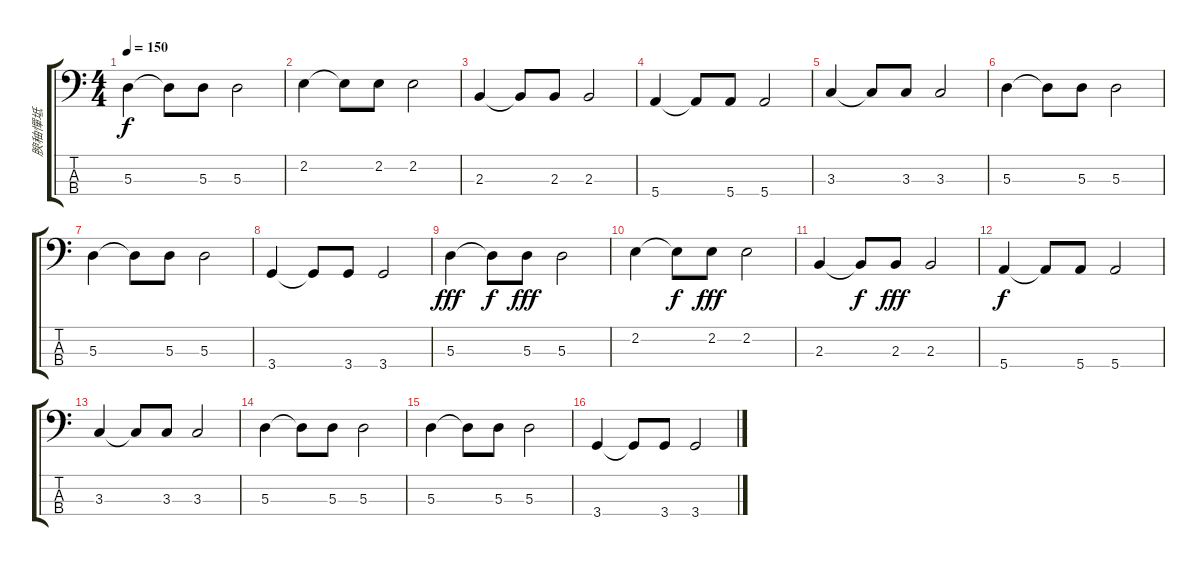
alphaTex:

\track ("腴秞憚坻" "腴秞憚坻") {instrument electricbassfinger}
\staff {score tabs}
\tuning (G2 D2 A1 E1) {hide}
\ts (4 4)
\tempo 150
\clef f4
\ks c
5.3.4{dy f} 5.3{t}.8 5.3.8 5.3.2 |
2.2.4 2.2{t}.8 2.2.8 2.2.2 |
2.3.4 2.3{t}.8 2.3.8 2.3.2 |
5.4.4 5.4{t}.8 5.4.8 5.4.2 |
3.3.4 3.3{t}.8 3.3.8 3.3.2 |
5.3.4 5.3{t}.8 5.3.8 5.3.2 |
5.3.4 5.3{t}.8 5.3.8 5.3.2 |
3.4.4 3.4{t}.8 3.4.8 3.4.2 |
5.3.4{dy fff} 5.3{t}.8{dy f} 5.3.8{dy fff} 5.3.2 |
2.2.4 2.2{t}.8{dy f} 2.2.8{dy fff} 2.2.2 |
2.3.4 2.3{t}.8{dy f} 2.3.8{dy fff} 2.3.2 |
5.4.4{dy f} 5.4{t}.8 5.4.8 5.4.2 |
3.3.4 3.3{t}.8 3.3.8 3.3.2 |
5.3.4 5.3{t}.8 5.3.8 5.3.2 |
5.3.4 5.3{t}.8 5.3.8 5.3.2 |
3.4.4 3.4{t}.8 3.4.8 3.4.2
